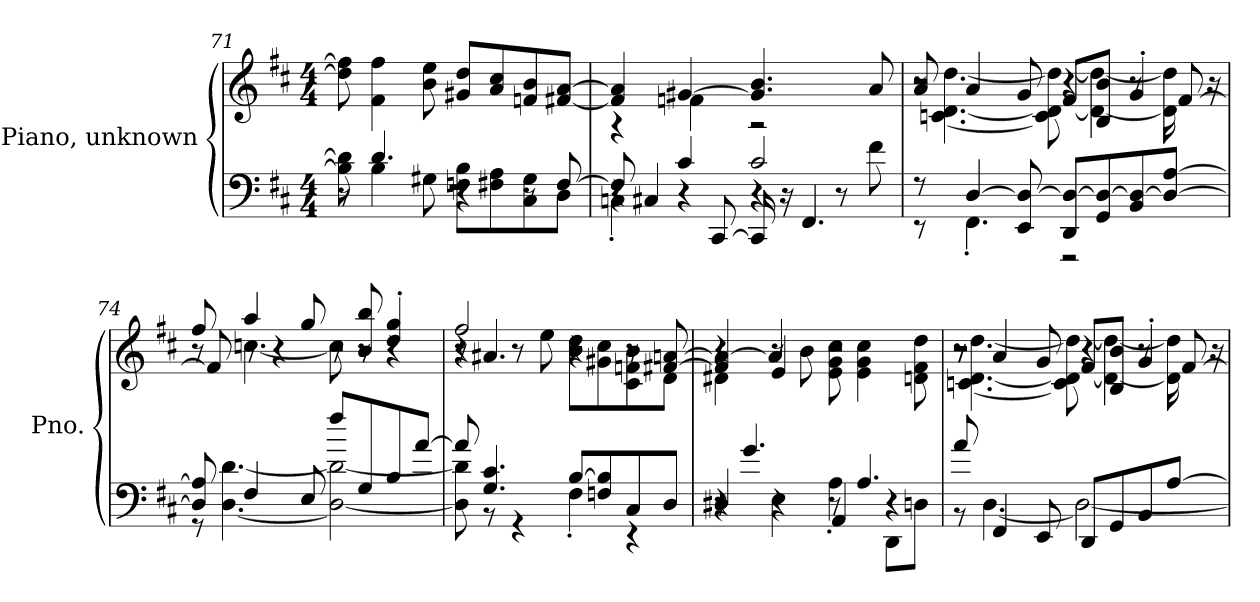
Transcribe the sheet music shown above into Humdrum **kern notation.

**kern	**kern
*part1	*part1
*staff2	*staff1
*I"Piano, unknown	*
*I'Pno.	*
!!LO:LB:g=z
*clefF4	*clefG2
*k[f#c#]	*k[f#c#]
*M4/4	*M4/4
=71	=71
*^	*
*	*^	*
1r	8B\] 8d\]	8r	8dd\] 8ff#\]
.	4B\	4.d/	4f#\ 4ff#\
.	8G#X\	.	8b\ 8ee\
.	8Fn\ 8B\L	4r	8g#X/ 8dd/L
.	8F#X\ 8A\	.	8a/ 8cc#/
.	8C#\ 8G#\	8r	8fn/ 8b/
.	8D\J	[8F#/	[8f#X/ [8a/J
=72	=72	=72	=72
*	*	*	*^
4r	4Cn'\	8F#/]	4f#/] 4a/]	4r
.	.	4C#X/	.	.
4c#/	4r	.	[4g#X/	4fn\
.	.	[8CC#/	.	.
2c#/	4r	16CC#/]	4.g#/] 4.b/	2r
.	.	16r	.	.
.	.	4.FF#/	.	.
.	8r	.	.	.
.	8f#\	.	8a/	.
*	*v	*v	*	*
=73	=73	=73	=73
*	*	*	*^
8r	8r	8a/	8r	2r
[4D/	4.FF#'\	4a/	[4.cn\ [4.d\ [4.dd\	.
8EE/ 8D/_	.	8g/	.	.
8DD/ 8D/_L	2r	8f#/L	8c\] 8d\_ 8dd\_	4r
8GG/ 8D/_	.	8B/ 8b/J	4d\_ 4dd\_	.
8BB/ 8D/_	.	4g'/	.	8r
8D/_ [8A/J	.	.	16d\] 16dd\]	[8f#/
.	.	.	16r	.
!!LO:LB:g=z	!!	!!
=74	=74	=74	=74	=74
8D/] 8A/]	8r	8ff#/	8r	8f#/]
4F#/	[4.D\ [4.d\	4aa/	[4.ccn\	8r
.	.	.	.	4r
8E/	.	8gg/	.	.
8ff#/L	2D\_ 2d\_	8r	8cc\]	2r
8G/	.	8b/ 8bb/	8r	.
8B/	.	4dd/' 4gg/'	4r	.
[8a/J	.	.	.	.
=75	=75	=75	=75	=75
8a/]	8D\] 8d\]	2ff#/	4r	8r
4.G/ 4.c#/	8r	.	.	4.a#X/
.	4r	.	8r	.
.	.	.	8ee\	.
[8B/L	4F#'\	2r	8b\ 8dd\L	4r
8Fn/ 8B/]	.	.	8g#X\ 8cc#\	.
8C#/	4r	.	8c#\ 8fn\ 8b\	8r
8D/J	.	.	8d\J	[8f#X/ [8an/
=76	=76	=76	=76	=76
*	*^	*	*	*
8r	4r	4D#X/	4r	4d#X\	4f#/] 4a/_
4.g/	.	.	.	.	.
.	4E\	4r	4e/	8r	4a/]
.	.	.	.	8b\	.
8r	4A'\	4AA/	2r	8e\ 8g\ 8cc#\	2r
4.A/	.	.	.	4e\ 4g\ 4cc#\	.
.	8DD\L	4r	.	.	.
.	8Dn\J	.	.	8dn\ 8f#\ 8dd\	.
*	*v	*v	*	*	*
!!LO:PB:g=z	!!	!!
=77	=77	=77	=77	=77
8a/	8r	8r	8r	2r
4FF#/	[4.D\	4a/	[4.cn\ [4.d\ [4.dd\	.
8EE/	.	8g/	.	.
8DD/L	2D\_	8f#/L	8c\] 8d\_ 8dd\_	4r
8GG/	.	8B/ 8b/J	4d\_ 4dd\_	.
8BB/	.	4g'/	.	8r
[8A/J	.	.	16d\] 16dd\]	[8f#/
.	.	.	16r	.
*v	*v	*	*	*
*	*v	*v	*v
=	=
*-	*-
